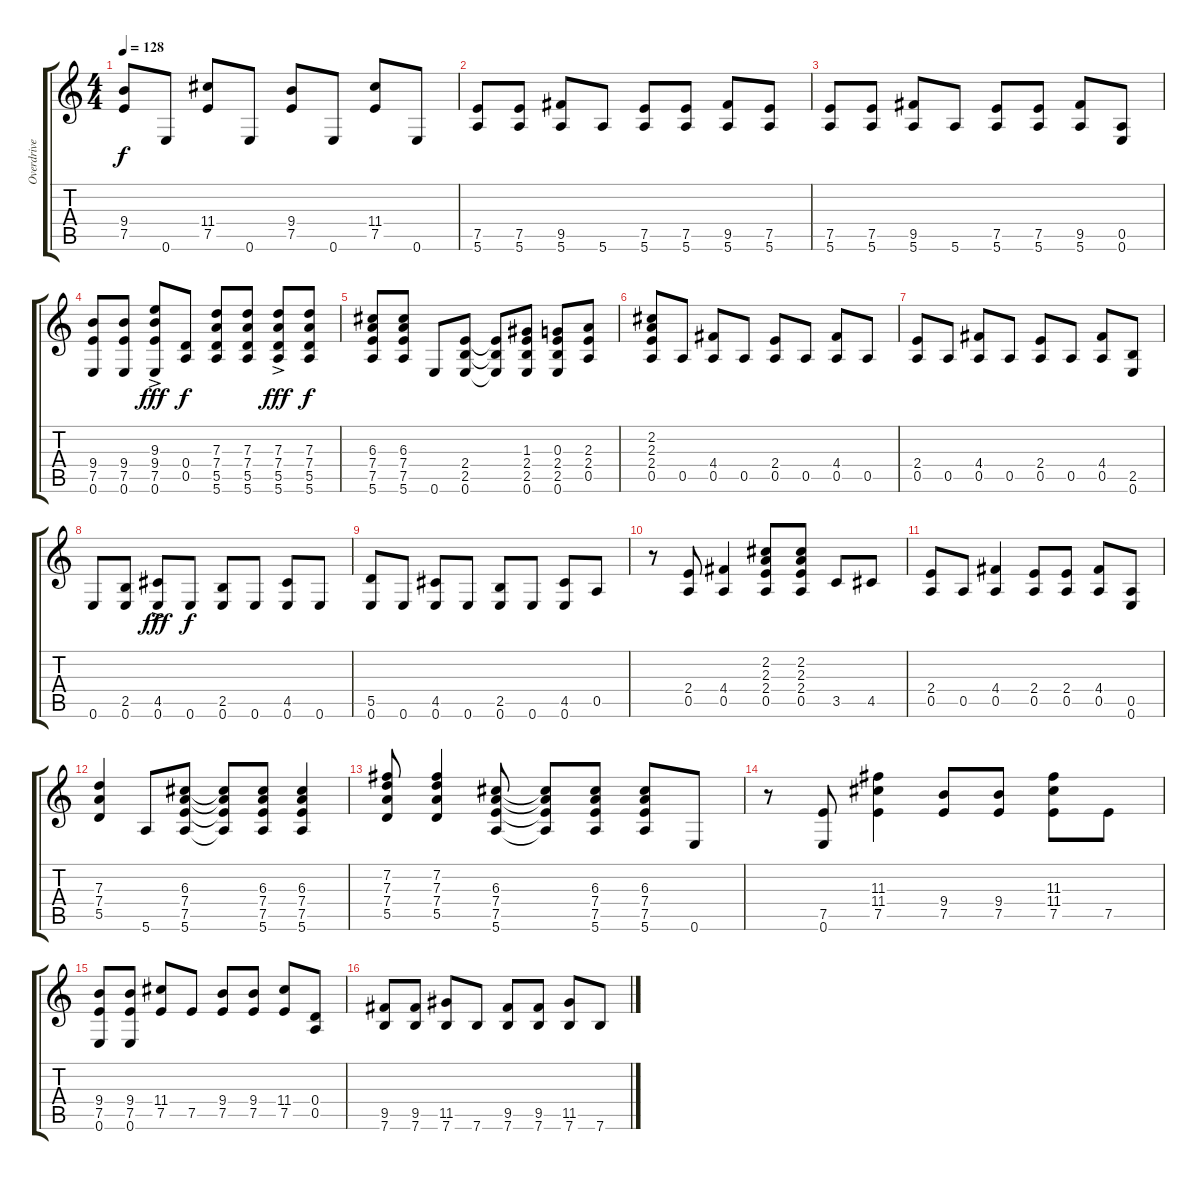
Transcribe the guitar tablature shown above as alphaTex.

\track ("Overdrive Guitar" "Overdrive ") {instrument overdrivenguitar}
\staff {score tabs}
\tuning (E4 B3 G3 D3 A2 E2) {hide}
\ts (4 4)
\tempo 128
\clef g2
\ks c
(9.4 7.5).8{dy f} 0.6.8 (11.4 7.5).8 0.6.8 (9.4 7.5).8 0.6.8 (11.4 7.5).8 0.6.8 |
(7.5 5.6).8 (7.5 5.6).8 (9.5 5.6).8 5.6.8 (7.5 5.6).8 (7.5 5.6).8 (9.5 5.6).8 (7.5 5.6).8 |
(7.5 5.6).8 (7.5 5.6).8 (9.5 5.6).8 5.6.8 (7.5 5.6).8 (7.5 5.6).8 (9.5 5.6).8 (0.5 0.6).8 |
(9.4 7.5 0.6).8 (9.4 7.5 0.6).8 (9.3{ac} 9.4{ac} 7.5{ac} 0.6{ac}).8{dy fff} (0.4 0.5).8{dy f} (7.3 7.4 5.5 5.6).8 (7.3 7.4 5.5 5.6).8 (7.3{ac} 7.4{ac} 5.5{ac} 5.6{ac}).8{dy fff} (7.3 7.4 5.5 5.6).8{dy f} |
(6.3 7.4 7.5 5.6).8 (6.3 7.4 7.5 5.6).8 0.6.8 (2.4 2.5 0.6).8 (2.4{t} 2.5{t} 0.6{t}).8 (1.3 2.4 2.5 0.6).8 (0.3 2.4 2.5 0.6).8 (2.3 2.4 0.5).8 |
(2.2 2.3 2.4 0.5).8 0.5.8 (4.4 0.5).8 0.5.8 (2.4 0.5).8 0.5.8 (4.4 0.5).8 0.5.8 |
(2.4 0.5).8 0.5.8 (4.4 0.5).8 0.5.8 (2.4 0.5).8 0.5.8 (4.4 0.5).8 (2.5 0.6).8 |
0.6.8 (2.5 0.6).8 (4.5{ac} 0.6{ac}).8{dy fff} 0.6.8{dy f} (2.5 0.6).8 0.6.8 (4.5 0.6).8 0.6.8 |
(5.5 0.6).8 0.6.8 (4.5 0.6).8 0.6.8 (2.5 0.6).8 0.6.8 (4.5 0.6).8 0.5.8 |
r.8 (2.4 0.5).8 (4.4 0.5).4 (2.2 2.3 2.4 0.5).8 (2.2 2.3 2.4 0.5).8 3.5.8 4.5.8 |
(2.4 0.5).8 0.5.8 (4.4 0.5).4 (2.4 0.5).8 (2.4 0.5).8 (4.4 0.5).8 (0.5 0.6).8 |
(7.3 7.4 5.5).4 5.6.8 (6.3 7.4 7.5 5.6).8 (6.3{t} 7.4{t} 7.5{t} 5.6{t}).8 (6.3 7.4 7.5 5.6).8 (6.3 7.4 7.5 5.6).4 |
(7.2 7.3 7.4 5.5).8 (7.2 7.3 7.4 5.5).4 (6.3 7.4 7.5 5.6).8 (6.3{t} 7.4{t} 7.5{t} 5.6{t}).8 (6.3 7.4 7.5 5.6).8 (6.3 7.4 7.5 5.6).8 0.6.8 |
r.8 (7.5 0.6).8 (11.3 11.4 7.5).4 (9.4 7.5).8 (9.4 7.5).8 (11.3 11.4 7.5).8 7.5.8 |
(9.4 7.5 0.6).8 (9.4 7.5 0.6).8 (11.4 7.5).8 7.5.8 (9.4 7.5).8 (9.4 7.5).8 (11.4 7.5).8 (0.4 0.5).8 |
(9.5 7.6).8 (9.5 7.6).8 (11.5 7.6).8 7.6.8 (9.5 7.6).8 (9.5 7.6).8 (11.5 7.6).8 7.6.8
